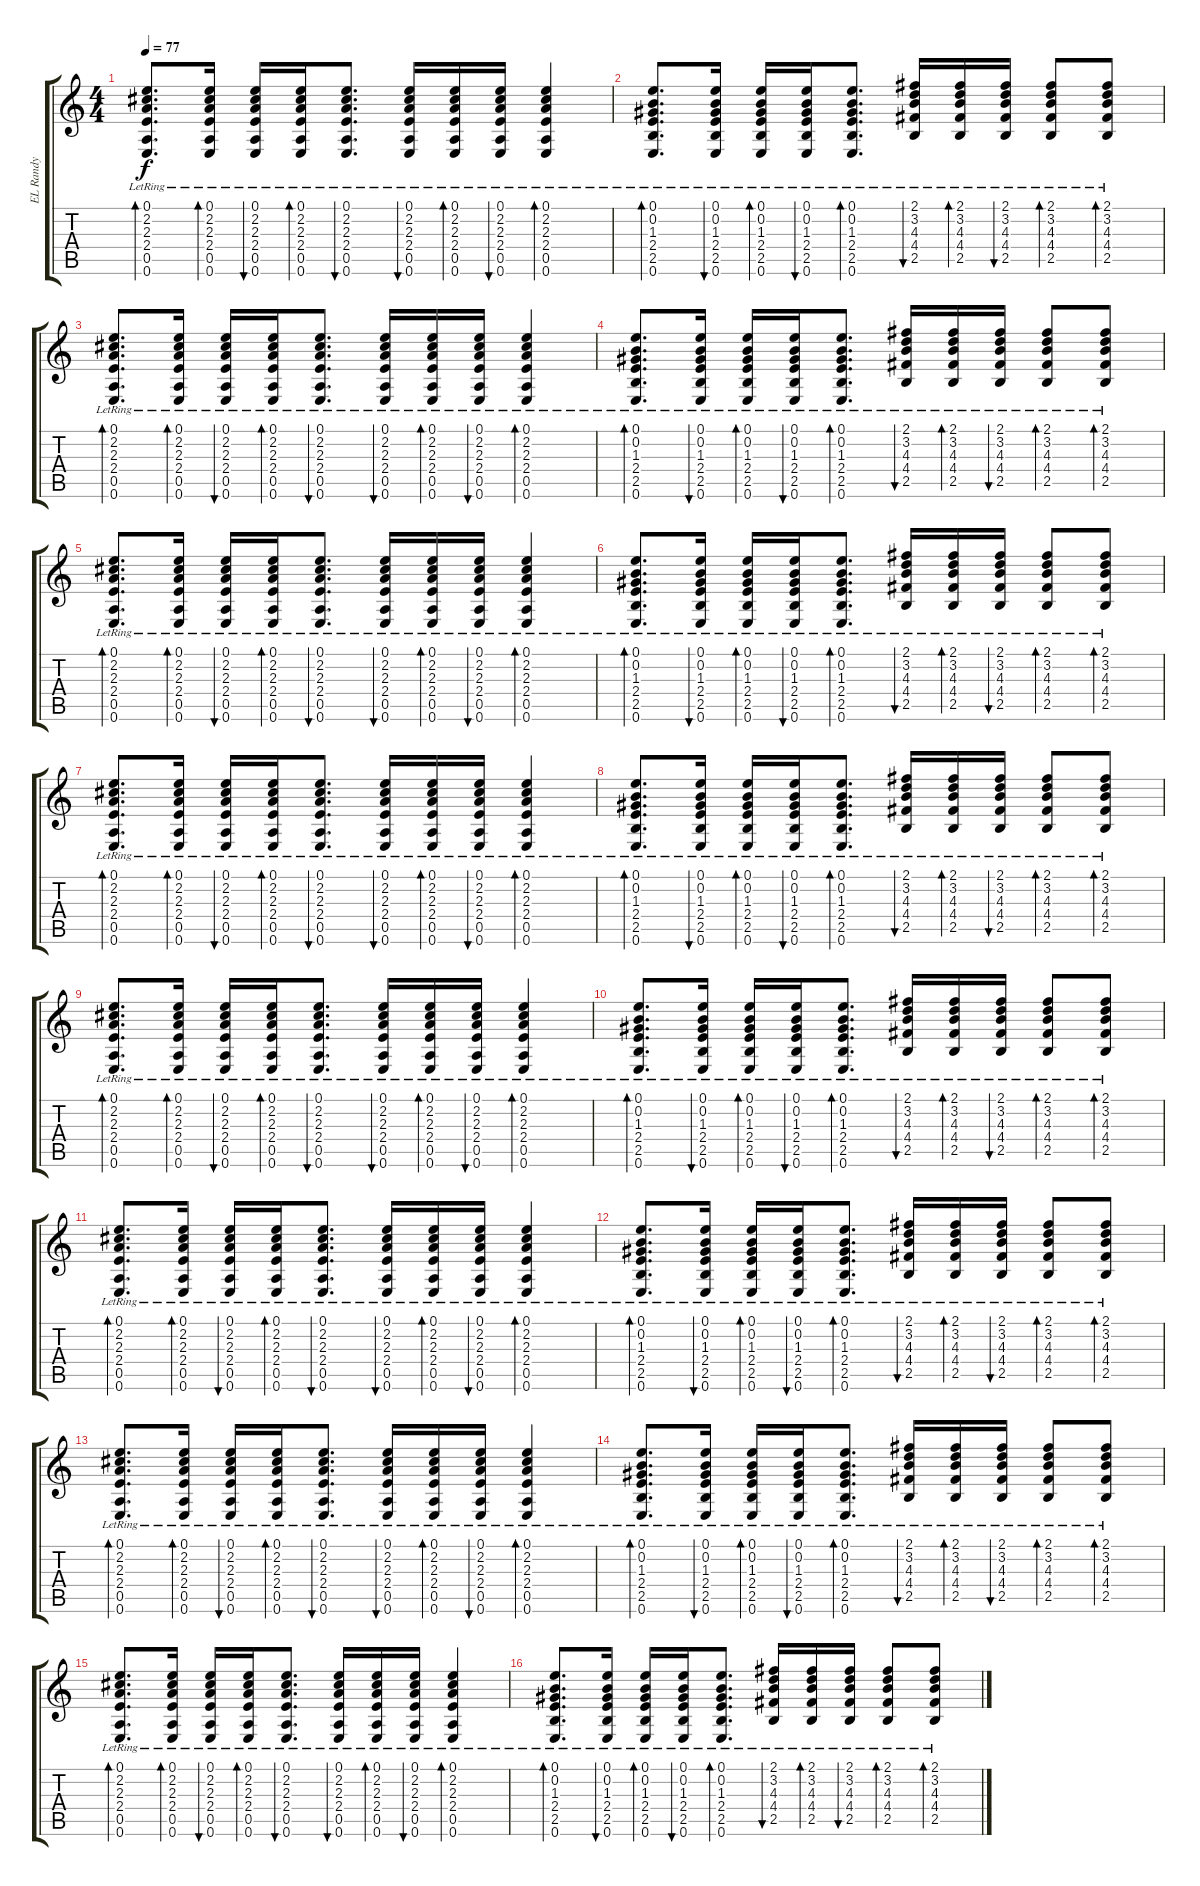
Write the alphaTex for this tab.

\track ("EL Randy" "EL Randy") {instrument acousticguitarsteel}
\staff {score tabs}
\tuning (E4 B3 G3 D3 A2 E2) {hide}
\ts (4 4)
\tempo 77
\clef g2
\ks c
(0.1{lr} 2.2{lr} 2.3{lr} 2.4{lr} 0.5{lr} 0.6{lr}).8{d bd 30 dy f} (0.1{lr} 2.2{lr} 2.3{lr} 2.4{lr} 0.5{lr} 0.6{lr}).16{bd 30} (0.1{lr} 2.2{lr} 2.3{lr} 2.4{lr} 0.5{lr} 0.6{lr}).16{bu 30} (0.1{lr} 2.2{lr} 2.3{lr} 2.4{lr} 0.5{lr} 0.6{lr}).16{bd 30} (0.1{lr} 2.2{lr} 2.3{lr} 2.4{lr} 0.5{lr} 0.6{lr}).8{d bu 30} (0.1{lr} 2.2{lr} 2.3{lr} 2.4{lr} 0.5{lr} 0.6{lr}).16{bu 30} (0.1{lr} 2.2{lr} 2.3{lr} 2.4{lr} 0.5{lr} 0.6{lr}).16{bd 30} (0.1{lr} 2.2{lr} 2.3{lr} 2.4{lr} 0.5{lr} 0.6{lr}).16{bu 30} (0.1{lr} 2.2{lr} 2.3{lr} 2.4{lr} 0.5{lr} 0.6{lr}).4{bd 30} |
(0.1{lr} 0.2{lr} 1.3{lr} 2.4{lr} 2.5{lr} 0.6{lr}).8{d bd 30} (0.1{lr} 0.2{lr} 1.3{lr} 2.4{lr} 2.5{lr} 0.6{lr}).16{bu 30} (0.1{lr} 0.2{lr} 1.3{lr} 2.4{lr} 2.5{lr} 0.6{lr}).16{bd 30} (0.1{lr} 0.2{lr} 1.3{lr} 2.4{lr} 2.5{lr} 0.6{lr}).16{bu 30} (0.1{lr} 0.2{lr} 1.3{lr} 2.4{lr} 2.5{lr} 0.6{lr}).8{d bd 30} (2.1{lr} 3.2{lr} 4.3{lr} 4.4{lr} 2.5{lr}).16{bu 30} (2.1{lr} 3.2{lr} 4.3{lr} 4.4{lr} 2.5{lr}).16{bd 30} (2.1{lr} 3.2{lr} 4.3{lr} 4.4{lr} 2.5{lr}).16{bu 30} (2.1{lr} 3.2{lr} 4.3{lr} 4.4{lr} 2.5{lr}).8{bd 30} (2.1{lr} 3.2{lr} 4.3{lr} 4.4{lr} 2.5{lr}).8{bd 30} |
(0.1{lr} 2.2{lr} 2.3{lr} 2.4{lr} 0.5{lr} 0.6{lr}).8{d bd 30} (0.1{lr} 2.2{lr} 2.3{lr} 2.4{lr} 0.5{lr} 0.6{lr}).16{bd 30} (0.1{lr} 2.2{lr} 2.3{lr} 2.4{lr} 0.5{lr} 0.6{lr}).16{bu 30} (0.1{lr} 2.2{lr} 2.3{lr} 2.4{lr} 0.5{lr} 0.6{lr}).16{bd 30} (0.1{lr} 2.2{lr} 2.3{lr} 2.4{lr} 0.5{lr} 0.6{lr}).8{d bu 30} (0.1{lr} 2.2{lr} 2.3{lr} 2.4{lr} 0.5{lr} 0.6{lr}).16{bu 30} (0.1{lr} 2.2{lr} 2.3{lr} 2.4{lr} 0.5{lr} 0.6{lr}).16{bd 30} (0.1{lr} 2.2{lr} 2.3{lr} 2.4{lr} 0.5{lr} 0.6{lr}).16{bu 30} (0.1{lr} 2.2{lr} 2.3{lr} 2.4{lr} 0.5{lr} 0.6{lr}).4{bd 30} |
(0.1{lr} 0.2{lr} 1.3{lr} 2.4{lr} 2.5{lr} 0.6{lr}).8{d bd 30} (0.1{lr} 0.2{lr} 1.3{lr} 2.4{lr} 2.5{lr} 0.6{lr}).16{bu 30} (0.1{lr} 0.2{lr} 1.3{lr} 2.4{lr} 2.5{lr} 0.6{lr}).16{bd 30} (0.1{lr} 0.2{lr} 1.3{lr} 2.4{lr} 2.5{lr} 0.6{lr}).16{bu 30} (0.1{lr} 0.2{lr} 1.3{lr} 2.4{lr} 2.5{lr} 0.6{lr}).8{d bd 30} (2.1{lr} 3.2{lr} 4.3{lr} 4.4{lr} 2.5{lr}).16{bu 30} (2.1{lr} 3.2{lr} 4.3{lr} 4.4{lr} 2.5{lr}).16{bd 30} (2.1{lr} 3.2{lr} 4.3{lr} 4.4{lr} 2.5{lr}).16{bu 30} (2.1{lr} 3.2{lr} 4.3{lr} 4.4{lr} 2.5{lr}).8{bd 30} (2.1{lr} 3.2{lr} 4.3{lr} 4.4{lr} 2.5{lr}).8{bd 30} |
(0.1{lr} 2.2{lr} 2.3{lr} 2.4{lr} 0.5{lr} 0.6{lr}).8{d bd 30} (0.1{lr} 2.2{lr} 2.3{lr} 2.4{lr} 0.5{lr} 0.6{lr}).16{bd 30} (0.1{lr} 2.2{lr} 2.3{lr} 2.4{lr} 0.5{lr} 0.6{lr}).16{bu 30} (0.1{lr} 2.2{lr} 2.3{lr} 2.4{lr} 0.5{lr} 0.6{lr}).16{bd 30} (0.1{lr} 2.2{lr} 2.3{lr} 2.4{lr} 0.5{lr} 0.6{lr}).8{d bu 30} (0.1{lr} 2.2{lr} 2.3{lr} 2.4{lr} 0.5{lr} 0.6{lr}).16{bu 30} (0.1{lr} 2.2{lr} 2.3{lr} 2.4{lr} 0.5{lr} 0.6{lr}).16{bd 30} (0.1{lr} 2.2{lr} 2.3{lr} 2.4{lr} 0.5{lr} 0.6{lr}).16{bu 30} (0.1{lr} 2.2{lr} 2.3{lr} 2.4{lr} 0.5{lr} 0.6{lr}).4{bd 30} |
(0.1{lr} 0.2{lr} 1.3{lr} 2.4{lr} 2.5{lr} 0.6{lr}).8{d bd 30} (0.1{lr} 0.2{lr} 1.3{lr} 2.4{lr} 2.5{lr} 0.6{lr}).16{bu 30} (0.1{lr} 0.2{lr} 1.3{lr} 2.4{lr} 2.5{lr} 0.6{lr}).16{bd 30} (0.1{lr} 0.2{lr} 1.3{lr} 2.4{lr} 2.5{lr} 0.6{lr}).16{bu 30} (0.1{lr} 0.2{lr} 1.3{lr} 2.4{lr} 2.5{lr} 0.6{lr}).8{d bd 30} (2.1{lr} 3.2{lr} 4.3{lr} 4.4{lr} 2.5{lr}).16{bu 30} (2.1{lr} 3.2{lr} 4.3{lr} 4.4{lr} 2.5{lr}).16{bd 30} (2.1{lr} 3.2{lr} 4.3{lr} 4.4{lr} 2.5{lr}).16{bu 30} (2.1{lr} 3.2{lr} 4.3{lr} 4.4{lr} 2.5{lr}).8{bd 30} (2.1{lr} 3.2{lr} 4.3{lr} 4.4{lr} 2.5{lr}).8{bd 30} |
(0.1{lr} 2.2{lr} 2.3{lr} 2.4{lr} 0.5{lr} 0.6{lr}).8{d bd 30} (0.1{lr} 2.2{lr} 2.3{lr} 2.4{lr} 0.5{lr} 0.6{lr}).16{bd 30} (0.1{lr} 2.2{lr} 2.3{lr} 2.4{lr} 0.5{lr} 0.6{lr}).16{bu 30} (0.1{lr} 2.2{lr} 2.3{lr} 2.4{lr} 0.5{lr} 0.6{lr}).16{bd 30} (0.1{lr} 2.2{lr} 2.3{lr} 2.4{lr} 0.5{lr} 0.6{lr}).8{d bu 30} (0.1{lr} 2.2{lr} 2.3{lr} 2.4{lr} 0.5{lr} 0.6{lr}).16{bu 30} (0.1{lr} 2.2{lr} 2.3{lr} 2.4{lr} 0.5{lr} 0.6{lr}).16{bd 30} (0.1{lr} 2.2{lr} 2.3{lr} 2.4{lr} 0.5{lr} 0.6{lr}).16{bu 30} (0.1{lr} 2.2{lr} 2.3{lr} 2.4{lr} 0.5{lr} 0.6{lr}).4{bd 30} |
(0.1{lr} 0.2{lr} 1.3{lr} 2.4{lr} 2.5{lr} 0.6{lr}).8{d bd 30} (0.1{lr} 0.2{lr} 1.3{lr} 2.4{lr} 2.5{lr} 0.6{lr}).16{bu 30} (0.1{lr} 0.2{lr} 1.3{lr} 2.4{lr} 2.5{lr} 0.6{lr}).16{bd 30} (0.1{lr} 0.2{lr} 1.3{lr} 2.4{lr} 2.5{lr} 0.6{lr}).16{bu 30} (0.1{lr} 0.2{lr} 1.3{lr} 2.4{lr} 2.5{lr} 0.6{lr}).8{d bd 30} (2.1{lr} 3.2{lr} 4.3{lr} 4.4{lr} 2.5{lr}).16{bu 30} (2.1{lr} 3.2{lr} 4.3{lr} 4.4{lr} 2.5{lr}).16{bd 30} (2.1{lr} 3.2{lr} 4.3{lr} 4.4{lr} 2.5{lr}).16{bu 30} (2.1{lr} 3.2{lr} 4.3{lr} 4.4{lr} 2.5{lr}).8{bd 30} (2.1{lr} 3.2{lr} 4.3{lr} 4.4{lr} 2.5{lr}).8{bd 30} |
(0.1{lr} 2.2{lr} 2.3{lr} 2.4{lr} 0.5{lr} 0.6{lr}).8{d bd 30} (0.1{lr} 2.2{lr} 2.3{lr} 2.4{lr} 0.5{lr} 0.6{lr}).16{bd 30} (0.1{lr} 2.2{lr} 2.3{lr} 2.4{lr} 0.5{lr} 0.6{lr}).16{bu 30} (0.1{lr} 2.2{lr} 2.3{lr} 2.4{lr} 0.5{lr} 0.6{lr}).16{bd 30} (0.1{lr} 2.2{lr} 2.3{lr} 2.4{lr} 0.5{lr} 0.6{lr}).8{d bu 30} (0.1{lr} 2.2{lr} 2.3{lr} 2.4{lr} 0.5{lr} 0.6{lr}).16{bu 30} (0.1{lr} 2.2{lr} 2.3{lr} 2.4{lr} 0.5{lr} 0.6{lr}).16{bd 30} (0.1{lr} 2.2{lr} 2.3{lr} 2.4{lr} 0.5{lr} 0.6{lr}).16{bu 30} (0.1{lr} 2.2{lr} 2.3{lr} 2.4{lr} 0.5{lr} 0.6{lr}).4{bd 30} |
(0.1{lr} 0.2{lr} 1.3{lr} 2.4{lr} 2.5{lr} 0.6{lr}).8{d bd 30} (0.1{lr} 0.2{lr} 1.3{lr} 2.4{lr} 2.5{lr} 0.6{lr}).16{bu 30} (0.1{lr} 0.2{lr} 1.3{lr} 2.4{lr} 2.5{lr} 0.6{lr}).16{bd 30} (0.1{lr} 0.2{lr} 1.3{lr} 2.4{lr} 2.5{lr} 0.6{lr}).16{bu 30} (0.1{lr} 0.2{lr} 1.3{lr} 2.4{lr} 2.5{lr} 0.6{lr}).8{d bd 30} (2.1{lr} 3.2{lr} 4.3{lr} 4.4{lr} 2.5{lr}).16{bu 30} (2.1{lr} 3.2{lr} 4.3{lr} 4.4{lr} 2.5{lr}).16{bd 30} (2.1{lr} 3.2{lr} 4.3{lr} 4.4{lr} 2.5{lr}).16{bu 30} (2.1{lr} 3.2{lr} 4.3{lr} 4.4{lr} 2.5{lr}).8{bd 30} (2.1{lr} 3.2{lr} 4.3{lr} 4.4{lr} 2.5{lr}).8{bd 30} |
(0.1{lr} 2.2{lr} 2.3{lr} 2.4{lr} 0.5{lr} 0.6{lr}).8{d bd 30} (0.1{lr} 2.2{lr} 2.3{lr} 2.4{lr} 0.5{lr} 0.6{lr}).16{bd 30} (0.1{lr} 2.2{lr} 2.3{lr} 2.4{lr} 0.5{lr} 0.6{lr}).16{bu 30} (0.1{lr} 2.2{lr} 2.3{lr} 2.4{lr} 0.5{lr} 0.6{lr}).16{bd 30} (0.1{lr} 2.2{lr} 2.3{lr} 2.4{lr} 0.5{lr} 0.6{lr}).8{d bu 30} (0.1{lr} 2.2{lr} 2.3{lr} 2.4{lr} 0.5{lr} 0.6{lr}).16{bu 30} (0.1{lr} 2.2{lr} 2.3{lr} 2.4{lr} 0.5{lr} 0.6{lr}).16{bd 30} (0.1{lr} 2.2{lr} 2.3{lr} 2.4{lr} 0.5{lr} 0.6{lr}).16{bu 30} (0.1{lr} 2.2{lr} 2.3{lr} 2.4{lr} 0.5{lr} 0.6{lr}).4{bd 30} |
(0.1{lr} 0.2{lr} 1.3{lr} 2.4{lr} 2.5{lr} 0.6{lr}).8{d bd 30} (0.1{lr} 0.2{lr} 1.3{lr} 2.4{lr} 2.5{lr} 0.6{lr}).16{bu 30} (0.1{lr} 0.2{lr} 1.3{lr} 2.4{lr} 2.5{lr} 0.6{lr}).16{bd 30} (0.1{lr} 0.2{lr} 1.3{lr} 2.4{lr} 2.5{lr} 0.6{lr}).16{bu 30} (0.1{lr} 0.2{lr} 1.3{lr} 2.4{lr} 2.5{lr} 0.6{lr}).8{d bd 30} (2.1{lr} 3.2{lr} 4.3{lr} 4.4{lr} 2.5{lr}).16{bu 30} (2.1{lr} 3.2{lr} 4.3{lr} 4.4{lr} 2.5{lr}).16{bd 30} (2.1{lr} 3.2{lr} 4.3{lr} 4.4{lr} 2.5{lr}).16{bu 30} (2.1{lr} 3.2{lr} 4.3{lr} 4.4{lr} 2.5{lr}).8{bd 30} (2.1{lr} 3.2{lr} 4.3{lr} 4.4{lr} 2.5{lr}).8{bd 30} |
(0.1{lr} 2.2{lr} 2.3{lr} 2.4{lr} 0.5{lr} 0.6{lr}).8{d bd 30} (0.1{lr} 2.2{lr} 2.3{lr} 2.4{lr} 0.5{lr} 0.6{lr}).16{bd 30} (0.1{lr} 2.2{lr} 2.3{lr} 2.4{lr} 0.5{lr} 0.6{lr}).16{bu 30} (0.1{lr} 2.2{lr} 2.3{lr} 2.4{lr} 0.5{lr} 0.6{lr}).16{bd 30} (0.1{lr} 2.2{lr} 2.3{lr} 2.4{lr} 0.5{lr} 0.6{lr}).8{d bu 30} (0.1{lr} 2.2{lr} 2.3{lr} 2.4{lr} 0.5{lr} 0.6{lr}).16{bu 30} (0.1{lr} 2.2{lr} 2.3{lr} 2.4{lr} 0.5{lr} 0.6{lr}).16{bd 30} (0.1{lr} 2.2{lr} 2.3{lr} 2.4{lr} 0.5{lr} 0.6{lr}).16{bu 30} (0.1{lr} 2.2{lr} 2.3{lr} 2.4{lr} 0.5{lr} 0.6{lr}).4{bd 30} |
(0.1{lr} 0.2{lr} 1.3{lr} 2.4{lr} 2.5{lr} 0.6{lr}).8{d bd 30} (0.1{lr} 0.2{lr} 1.3{lr} 2.4{lr} 2.5{lr} 0.6{lr}).16{bu 30} (0.1{lr} 0.2{lr} 1.3{lr} 2.4{lr} 2.5{lr} 0.6{lr}).16{bd 30} (0.1{lr} 0.2{lr} 1.3{lr} 2.4{lr} 2.5{lr} 0.6{lr}).16{bu 30} (0.1{lr} 0.2{lr} 1.3{lr} 2.4{lr} 2.5{lr} 0.6{lr}).8{d bd 30} (2.1{lr} 3.2{lr} 4.3{lr} 4.4{lr} 2.5{lr}).16{bu 30} (2.1{lr} 3.2{lr} 4.3{lr} 4.4{lr} 2.5{lr}).16{bd 30} (2.1{lr} 3.2{lr} 4.3{lr} 4.4{lr} 2.5{lr}).16{bu 30} (2.1{lr} 3.2{lr} 4.3{lr} 4.4{lr} 2.5{lr}).8{bd 30} (2.1{lr} 3.2{lr} 4.3{lr} 4.4{lr} 2.5{lr}).8{bd 30} |
(0.1{lr} 2.2{lr} 2.3{lr} 2.4{lr} 0.5{lr} 0.6{lr}).8{d bd 30} (0.1{lr} 2.2{lr} 2.3{lr} 2.4{lr} 0.5{lr} 0.6{lr}).16{bd 30} (0.1{lr} 2.2{lr} 2.3{lr} 2.4{lr} 0.5{lr} 0.6{lr}).16{bu 30} (0.1{lr} 2.2{lr} 2.3{lr} 2.4{lr} 0.5{lr} 0.6{lr}).16{bd 30} (0.1{lr} 2.2{lr} 2.3{lr} 2.4{lr} 0.5{lr} 0.6{lr}).8{d bu 30} (0.1{lr} 2.2{lr} 2.3{lr} 2.4{lr} 0.5{lr} 0.6{lr}).16{bu 30} (0.1{lr} 2.2{lr} 2.3{lr} 2.4{lr} 0.5{lr} 0.6{lr}).16{bd 30} (0.1{lr} 2.2{lr} 2.3{lr} 2.4{lr} 0.5{lr} 0.6{lr}).16{bu 30} (0.1{lr} 2.2{lr} 2.3{lr} 2.4{lr} 0.5{lr} 0.6{lr}).4{bd 30} |
(0.1{lr} 0.2{lr} 1.3{lr} 2.4{lr} 2.5{lr} 0.6{lr}).8{d bd 30} (0.1{lr} 0.2{lr} 1.3{lr} 2.4{lr} 2.5{lr} 0.6{lr}).16{bu 30} (0.1{lr} 0.2{lr} 1.3{lr} 2.4{lr} 2.5{lr} 0.6{lr}).16{bd 30} (0.1{lr} 0.2{lr} 1.3{lr} 2.4{lr} 2.5{lr} 0.6{lr}).16{bu 30} (0.1{lr} 0.2{lr} 1.3{lr} 2.4{lr} 2.5{lr} 0.6{lr}).8{d bd 30} (2.1{lr} 3.2{lr} 4.3{lr} 4.4{lr} 2.5{lr}).16{bu 30} (2.1{lr} 3.2{lr} 4.3{lr} 4.4{lr} 2.5{lr}).16{bd 30} (2.1{lr} 3.2{lr} 4.3{lr} 4.4{lr} 2.5{lr}).16{bu 30} (2.1{lr} 3.2{lr} 4.3{lr} 4.4{lr} 2.5{lr}).8{bd 30} (2.1{lr} 3.2{lr} 4.3{lr} 4.4{lr} 2.5{lr}).8{bd 30}
